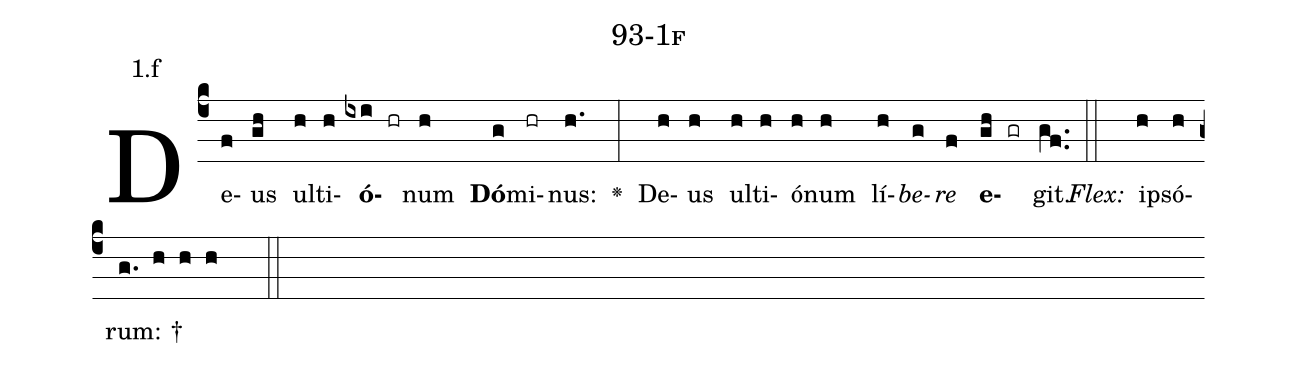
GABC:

name: 93-1f;
annotation: 1.f;
%%
(c4)De(f)us(gh) ul(h)ti(h)<b>ó</b>(ixi hr)num(h) <b>Dó</b>(g)mi(hr)nus:(h.) <v>\greheightstar</v>(:) De(h)us(h) ul(h)ti(h)ó(h)num(h) lí(h)<i>be</i>(g)<i>re</i>(f) <b>e</b>(gh gr)git.(gf..) (::)
<i>Flex:</i>()  ip(h)só(h)rum: †(g. h h h  ::)

%E(h) u(h) o(g) u(f) a(gh) e.(gf..) (::)
